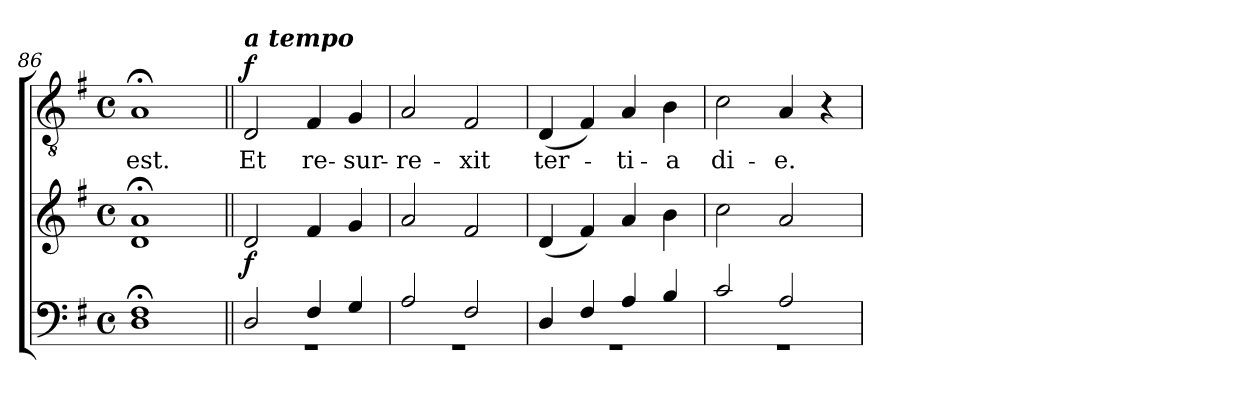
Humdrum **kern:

**kern	**kern	**dynam	**kern	**text	**dynam
*part2	*part2	*part2	*part1	*part1	*part1
*staff3	*staff2	*staff2/3	*staff1	*staff1	*staff1
*clefF4	*clefG2	*	*clefGv2	*	*
*k[f#]	*k[f#]	*	*k[f#]	*	*
*G:	*G:	*	*G:	*	*
*M4/4	*M4/4	*	*M4/4	*	*
*met(c)	*met(c)	*	*met(c)	*	*
=86	=86	=86	=86	=86	=86
*^	*^	*	*	*	*
!	!	!	!	!	!	!LO:LY:b	!
1F#;<	1D	1a;<	1d	.	1A;<	est.	.
!!LO:LB:g=z
=87||	=87||	=87||	=87||	=87||	=87||	=87||	=87||
!	!	!	!	!	!LO:TX:a:Bi:t=a tempo	!	!
!	!	!	!	!LO:DY:b	!	!LO:LY:b	!LO:DY:b
*	*	*v	*v	*	*	*	*
2D/	1rGG	2d/	f	2D/	Et	f
!	!	!	!	!	!LO:LY:b	!
4F#/	.	4f#/	.	4F#/	re-	.
!	!	!	!	!	!LO:LY:b	!
4G/	.	4g/	.	4G/	-sur-	.
=88	=88	=88	=88	=88	=88	=88
!	!	!	!	!	!LO:LY:b	!
2A/	1rGG	2a/	.	2A/	-re-	.
!	!	!	!	!	!LO:LY:b	!
2F#/	.	2f#/	.	2F#/	-xit	.
=89	=89	=89	=89	=89	=89	=89
!	!	!	!	!	!LO:LY:b	!
4D/	1rGG	(<4d/	.	(<4D/	ter-	.
4F#/	.	4f#/)	.	4F#/)	.	.
!	!	!	!	!	!LO:LY:b	!
4A/	.	4a/	.	4A/	-ti-	.
!	!	!	!	!	!LO:LY:b	!
4B/	.	4b\	.	4B\	-a	.
=90	=90	=90	=90	=90	=90	=90
!	!	!	!	!	!LO:LY:b	!
2c/	1rGG	2cc\	.	2c\	di-	.
!	!	!	!	!	!LO:LY:b	!
2A/	.	2a/	.	4A/	-e.	.
.	.	.	.	4r	.	.
*v	*v	*	*	*	*	*
=	=	=	=	=	=
*-	*-	*-	*-	*-	*-
